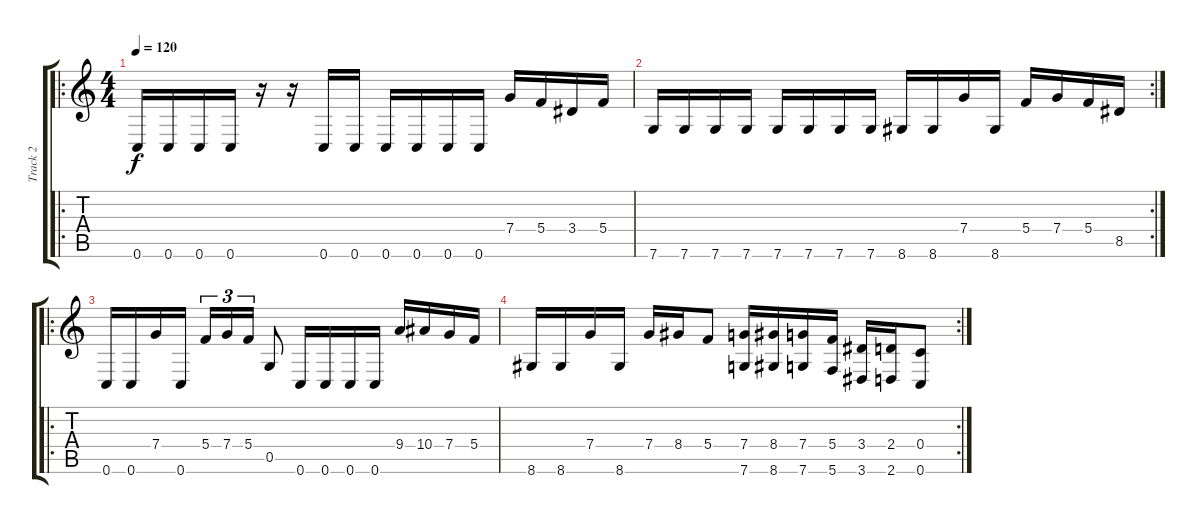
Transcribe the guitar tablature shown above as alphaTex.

\track ("Track 2" "Track 2") {instrument distortionguitar}
\staff {score tabs}
\tuning (D4 A3 F3 C3 G2 C2) {hide}
\ro
\ts (4 4)
\tempo 120
\clef g2
\ks c
0.6.16{dy f instrument distortionguitar} 0.6.16 0.6.16 0.6.16 r.16 r.16 0.6.16 0.6.16 0.6.16 0.6.16 0.6.16 0.6.16 7.4.16 5.4.16 3.4.16 5.4.16 |
\rc 2
7.6.16 7.6.16 7.6.16 7.6.16 7.6.16 7.6.16 7.6.16 7.6.16 8.6.16 8.6.16 7.4.16 8.6.16 5.4.16 7.4.16 5.4.16 8.5.16 |
\ro
0.6.16 0.6.16 7.4.16 0.6.16 5.4.16{tu (3 2)} 7.4.16{tu (3 2)} 5.4.16{tu (3 2)} 0.5.8 0.6.16 0.6.16 0.6.16 0.6.16 9.4.16 10.4.16 7.4.16 5.4.16 |
\rc 2
8.6.16 8.6.16 7.4.16 8.6.16 7.4.16 8.4.16 5.4.8 (7.4 7.6).16 (8.4 8.6).16 (7.4 7.6).16 (5.4 5.6).16 (3.4 3.6).16 (2.4 2.6).16 (0.4 0.6).8
